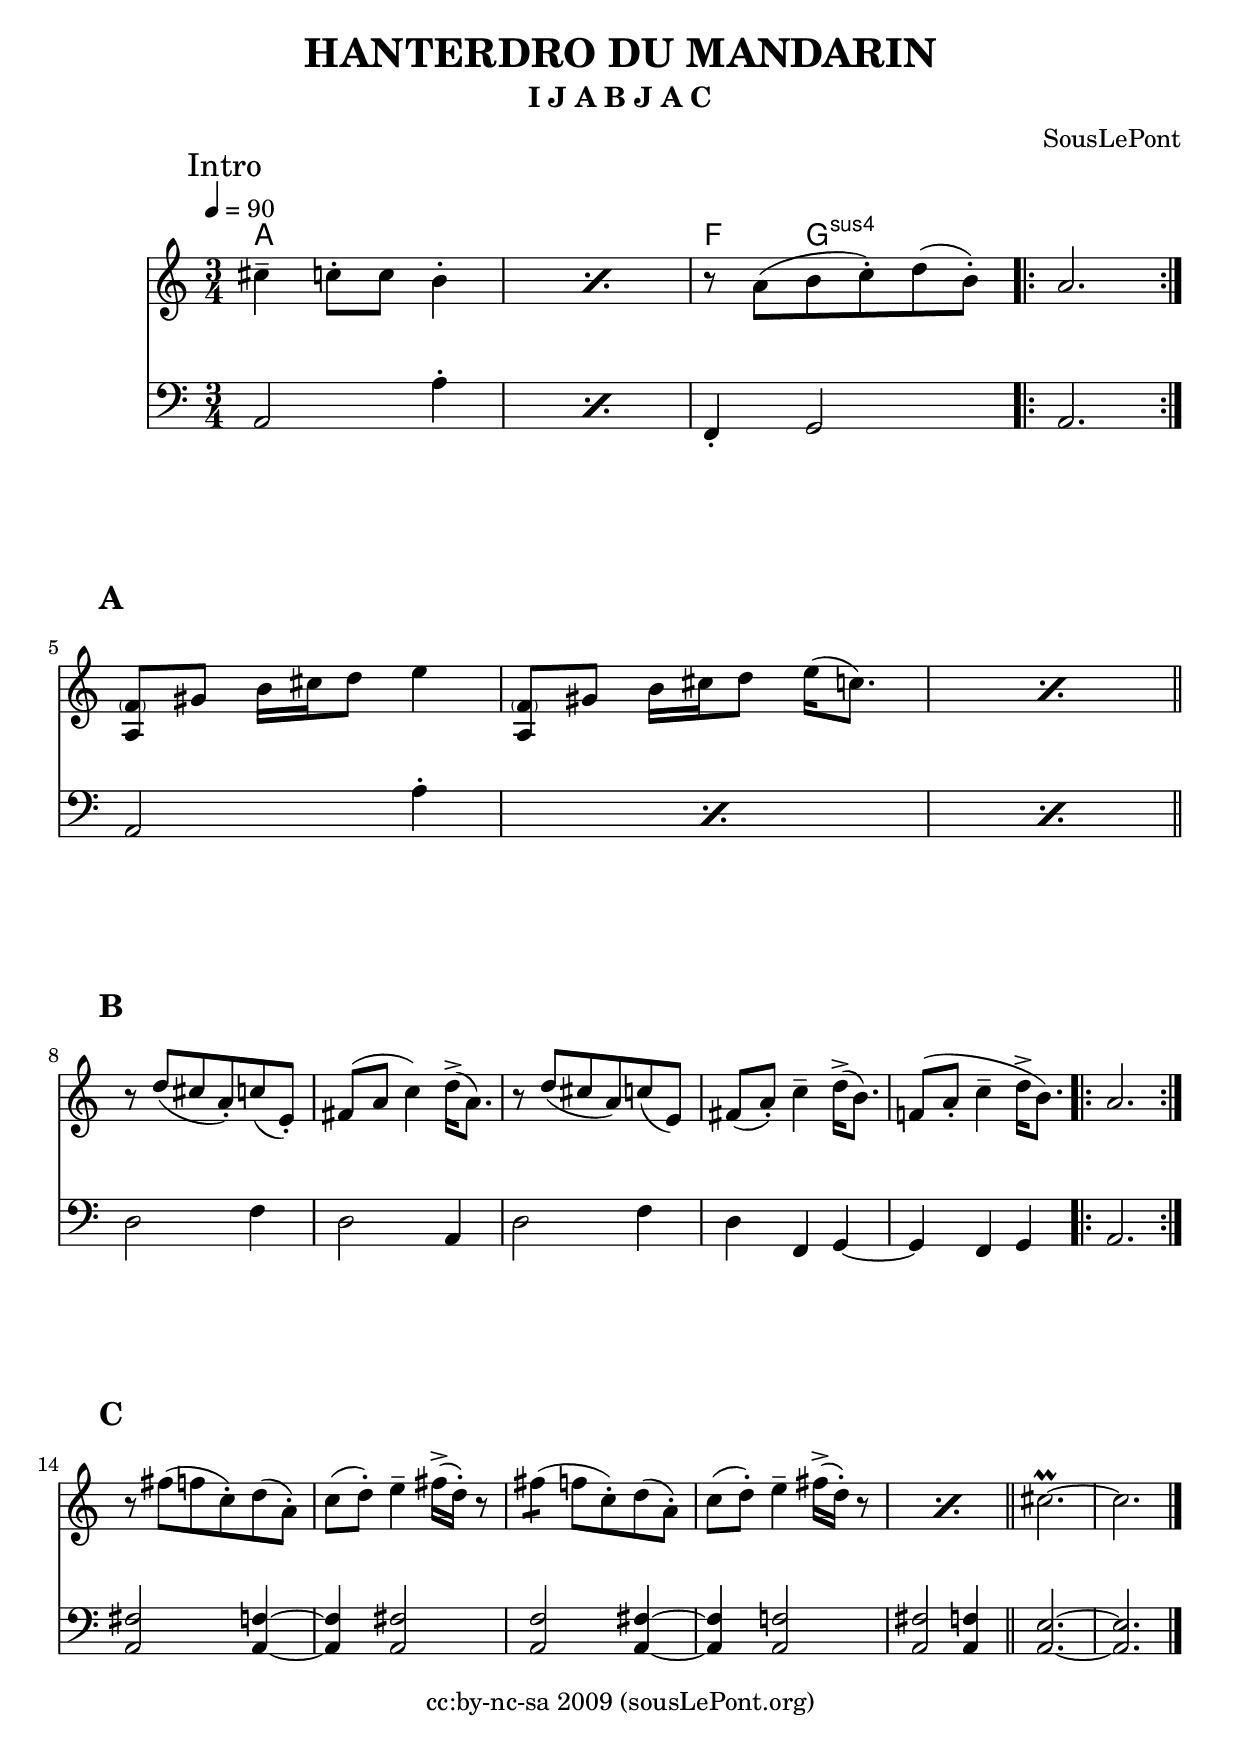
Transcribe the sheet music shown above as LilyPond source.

\version "2.8.0"
#(set-default-paper-size "a4")
#(set-global-staff-size 22)
\paper {
  between-system-space = 1.0\cm
  between-system-padding = 1
  ragged-bottom=##f
  ragged-last-bottom=##f
}
\header{
	title = "HANTERDRO DU MANDARIN"
	subtitle = "I J A B J A C"
	composer = "SousLePont"
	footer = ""
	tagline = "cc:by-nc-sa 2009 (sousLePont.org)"
	dedication = ""
}
I={\mark "Intro"
\repeat percent 2{cis4-- ~ c8-.  c~ b4-. } r8 a (b c-.) d(b-.)
\repeat volta 2{ a2.}}
A={\mark \default 
<a, \parenthesize f'>8 gis' b16 cis d8 e4 
\repeat percent 2{<a,, \parenthesize f'>8 gis' b16 cis d8 e16 (c8.)}\bar"||" \break
}
B={\mark \default
r8 d (cis a-.) c (e,-.) 
fis (a c4) d16-> (a8.)
r8 d (cis a) c (e,) 
fis (a-.) c4-- d16-> (b8.)
f!8 (a-. c4-- d16-> (b8.)
\repeat volta 2{ a2.} \break
}
C={\mark \default
r8 fis' (f c-.) d (a-.)
c (d-.) e4-- fis16-> (d-.) r8
fis4:8  (f8 c-.) d (a-.)
\repeat percent 2{c (d-.) e4-- fis16-> (d-.) r8} \bar"||"
cis2.^\prall ~cis \bar"|."\break
}

harmonies = { \chords {
a2. s f4 g2:sus4
}}
melodie   = \relative c'' { 
\tempo 4 = 90
\time 3/4
\I \A \B \C 
}
droite    = \relative c'' { 
}
gauche    =  { 
\repeat percent 2{a,2 a4-.} f,4-. g,2
a,2.
\repeat percent 3{a,2 a4-.}
d2 f4 d2 a,4 d2 f4 d4 f, g,~g, f, g,
a,2.
<a, fis>2 <a, f>4~ <a, f> <a, fis>2
<a, f>2 <a, fis>4~ <a, fis> <a, f>2
<a, fis>2 <a, f>4 <a, e>2.~<a, e>
}

\score { %\transpose c d
  <<
	\new ChordNames \harmonies	%grave les accords au dessus 	
	\new Staff = "" { \clef "treble" \override Score.RehearsalMark #'padding = #5 \set Score.markFormatter = #format-mark-circle-letters \set Score.skipBars = ##t \melodie }

	\new PianoStaff = "" <<
%       \new Staff = "droite" { \droite }
       \new Staff = "gauche" { \clef "bass" \gauche }
    >>
  >>    
  \midi {
    }
  \layout { }
}

